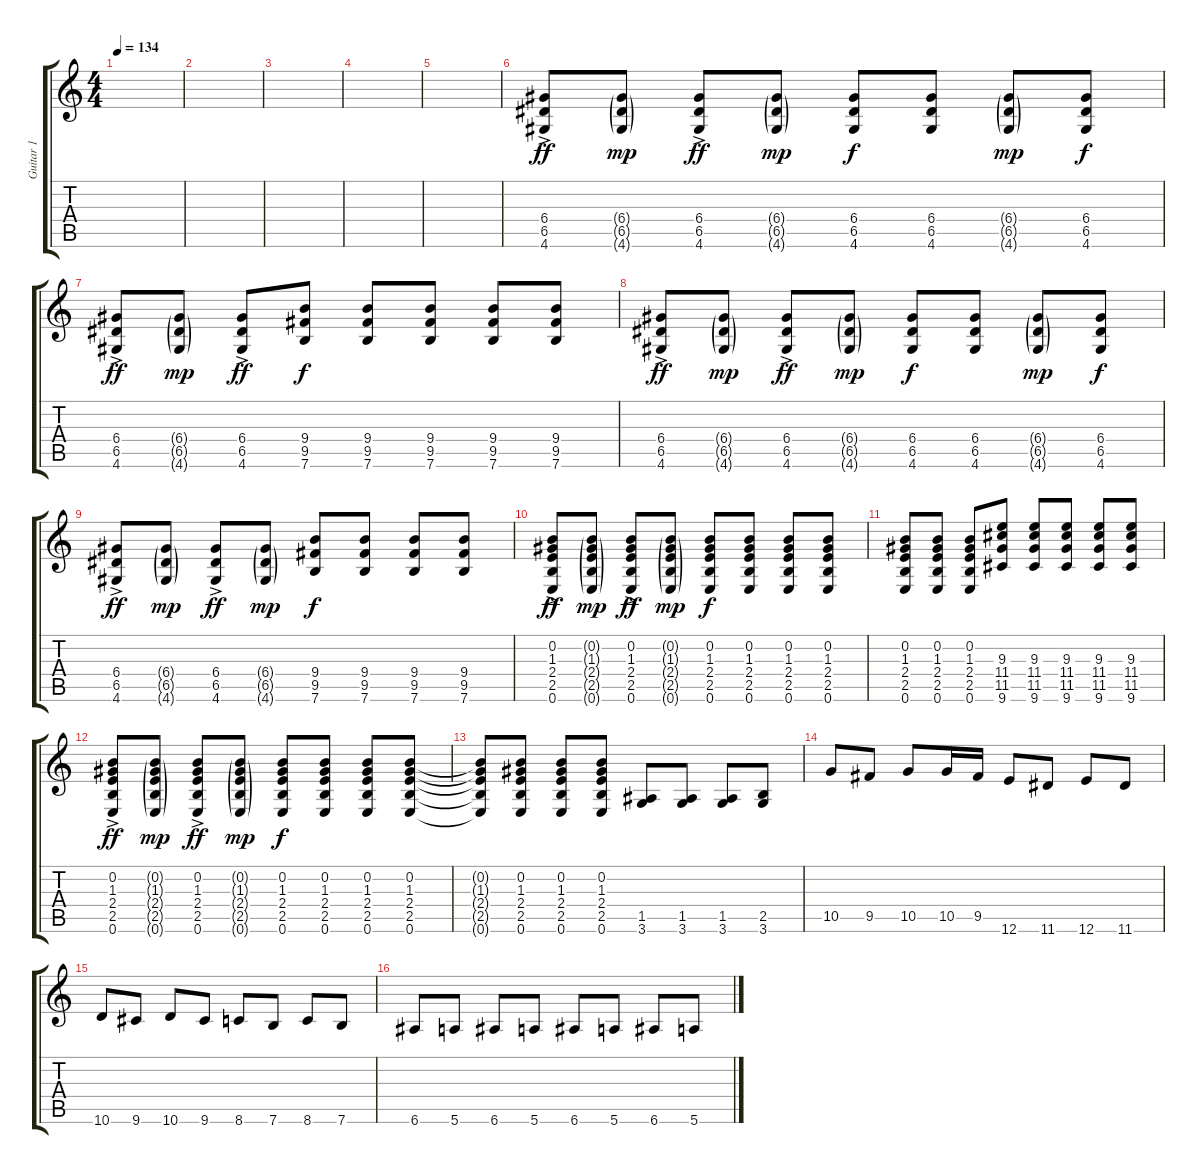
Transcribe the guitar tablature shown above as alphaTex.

\track ("Guitar 1" "Guitar 1") {instrument electricguitarjazz}
\staff {score tabs}
\tuning (E4 B3 G3 D3 A2 E2) {hide}
\ts (4 4)
\tempo 134
\clef g2
\ks c
|
|
|
|
|
(6.4{ac} 6.5{ac} 4.6{ac}).8{dy ff volume 11 instrument electricguitarjazz} (6.4{g} 6.5{g} 4.6{g}).8{dy mp} (6.4{ac} 6.5{ac} 4.6{ac}).8{dy ff} (6.4{g} 6.5{g} 4.6{g}).8{dy mp} (6.4 6.5 4.6).8{dy f} (6.4 6.5 4.6).8 (6.4{g} 6.5{g} 4.6{g}).8{dy mp} (6.4 6.5 4.6).8{dy f} |
(6.4{ac} 6.5{ac} 4.6{ac}).8{dy ff} (6.4{g} 6.5{g} 4.6{g}).8{dy mp} (6.4{ac} 6.5{ac} 4.6{ac}).8{dy ff} (9.4 9.5 7.6).8{dy f} (9.4 9.5 7.6).8 (9.4 9.5 7.6).8 (9.4 9.5 7.6).8 (9.4 9.5 7.6).8 |
(6.4{ac} 6.5{ac} 4.6{ac}).8{dy ff} (6.4{g} 6.5{g} 4.6{g}).8{dy mp} (6.4{ac} 6.5{ac} 4.6{ac}).8{dy ff} (6.4{g} 6.5{g} 4.6{g}).8{dy mp} (6.4 6.5 4.6).8{dy f} (6.4 6.5 4.6).8 (6.4{g} 6.5{g} 4.6{g}).8{dy mp} (6.4 6.5 4.6).8{dy f} |
(6.4{ac} 6.5{ac} 4.6{ac}).8{dy ff} (6.4{g} 6.5{g} 4.6{g}).8{dy mp} (6.4{ac} 6.5{ac} 4.6{ac}).8{dy ff} (6.4{g} 6.5{g} 4.6{g}).8{dy mp} (9.4 9.5 7.6).8{dy f} (9.4 9.5 7.6).8 (9.4 9.5 7.6).8 (9.4 9.5 7.6).8 |
(0.2{ac} 1.3{ac} 2.4{ac} 2.5{ac} 0.6{ac}).8{dy ff} (0.2{g} 1.3{g} 2.4{g} 2.5{g} 0.6{g}).8{dy mp} (0.2{ac} 1.3{ac} 2.4{ac} 2.5{ac} 0.6{ac}).8{dy ff} (0.2{g} 1.3{g} 2.4{g} 2.5{g} 0.6{g}).8{dy mp} (0.2 1.3 2.4 2.5 0.6).8{dy f} (0.2 1.3 2.4 2.5 0.6).8 (0.2 1.3 2.4 2.5 0.6).8 (0.2 1.3 2.4 2.5 0.6).8 |
(0.2 1.3 2.4 2.5 0.6).8 (0.2 1.3 2.4 2.5 0.6).8 (0.2 1.3 2.4 2.5 0.6).8 (9.3 11.4 11.5 9.6).8 (9.3 11.4 11.5 9.6).8 (9.3 11.4 11.5 9.6).8 (9.3 11.4 11.5 9.6).8 (9.3 11.4 11.5 9.6).8 |
(0.2{ac} 1.3{ac} 2.4{ac} 2.5{ac} 0.6{ac}).8{dy ff} (0.2{g} 1.3{g} 2.4{g} 2.5{g} 0.6{g}).8{dy mp} (0.2{ac} 1.3{ac} 2.4{ac} 2.5{ac} 0.6{ac}).8{dy ff} (0.2{g} 1.3{g} 2.4{g} 2.5{g} 0.6{g}).8{dy mp} (0.2 1.3 2.4 2.5 0.6).8{dy f} (0.2 1.3 2.4 2.5 0.6).8 (0.2 1.3 2.4 2.5 0.6).8 (0.2 1.3 2.4 2.5 0.6).8 |
(0.2{t} 1.3{t} 2.4{t} 2.5{t} 0.6{t}).8{volume 0} (0.2 1.3 2.4 2.5 0.6).8 (0.2 1.3 2.4 2.5 0.6).8 (0.2 1.3 2.4 2.5 0.6).8 (1.5 3.6).8 (1.5 3.6).8 (1.5 3.6).8 (2.5 3.6).8 |
10.5.8{volume 11 instrument overdrivenguitar} 9.5.8 10.5.8 10.5.16 9.5.16 12.6.8 11.6.8 12.6.8 11.6.8 |
10.6.8 9.6.8 10.6.8 9.6.8 8.6.8 7.6.8 8.6.8 7.6.8 |
6.6.8 5.6.8 6.6.8 5.6.8 6.6.8 5.6.8 6.6.8 5.6.8
